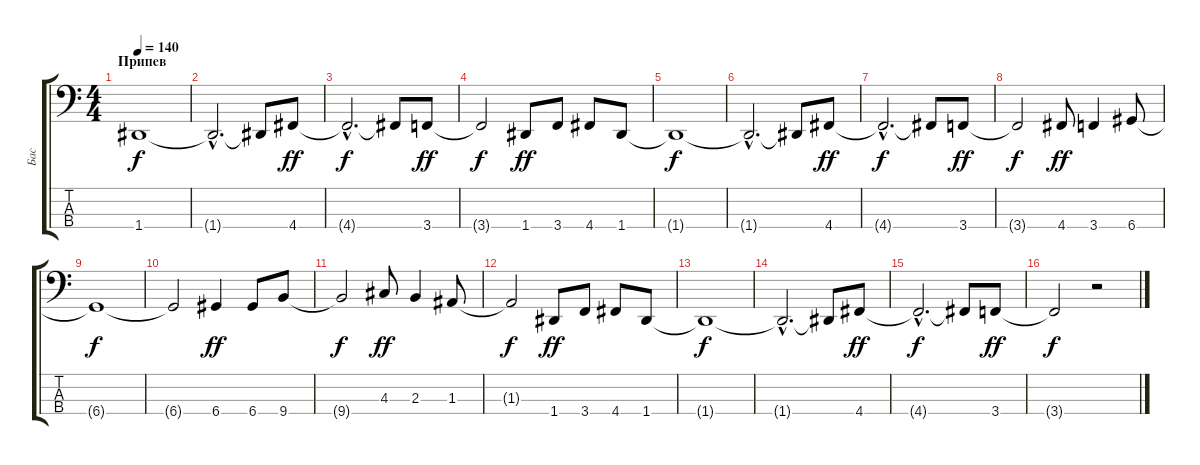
\track ("Бас" "Бас") {instrument electricbassfinger}
\staff {score tabs}
\tuning (G2 D2 A1 D1) {hide}
\ts (4 4)
\section ("" "Припев")
\tempo 140
\clef f4
\ks c
1.4{t}.1{dy f} |
1.4{hac t}.2{d} 1.4{t}.8 4.4.8{dy ff} |
4.4{hac t}.2{d dy f} 4.4{t}.8 3.4.8{dy ff} |
3.4{t}.2{dy f} 1.4.8{dy ff} 3.4.8 4.4.8 1.4.8 |
1.4{t}.1{dy f} |
1.4{hac t}.2{d} 1.4{t}.8 4.4.8{dy ff} |
4.4{hac t}.2{d dy f} 4.4{t}.8 3.4.8{dy ff} |
3.4{t}.2{dy f} 4.4.8{dy ff} 3.4.4 6.4.8 |
6.4{t}.1{dy f} |
6.4{t}.2 6.4.4{dy ff} 6.4.8 9.4.8 |
9.4{t}.2{dy f} 4.3.8{dy ff} 2.3.4 1.3.8 |
1.3{t}.2{dy f} 1.4.8{dy ff} 3.4.8 4.4.8 1.4.8 |
1.4{t}.1{dy f} |
1.4{hac t}.2{d} 1.4{t}.8 4.4.8{dy ff} |
4.4{hac t}.2{d dy f} 4.4{t}.8 3.4.8{dy ff} |
3.4{t}.2{dy f} r.2
